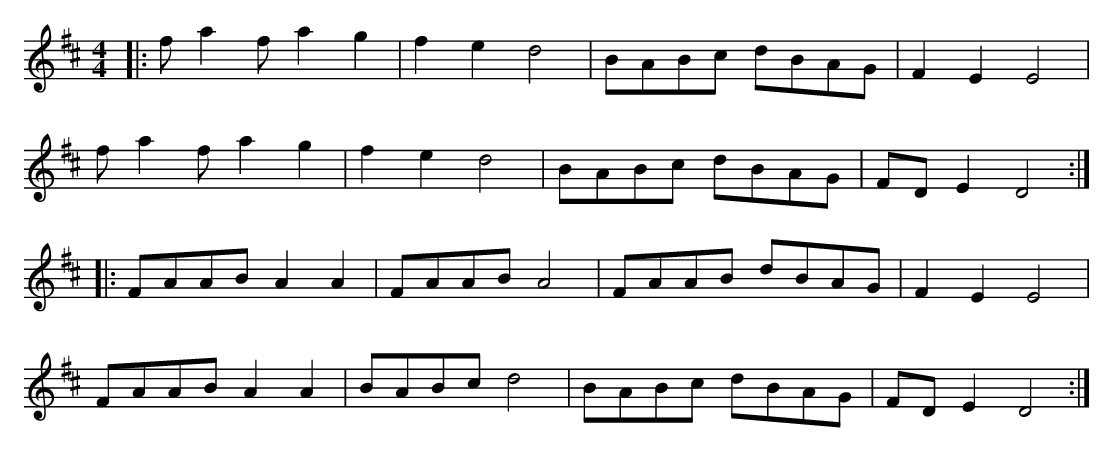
X:1
M:4/4
K:D
|: f a2 f a2 g2| f2 e2 d4| BABc dBAG| F2 E2 E4|
 f a2 f a2 g2| f2 e2 d4| BABc dBAG| FD E2 D4:|
|: FAAB A2 A2| FAAB A4| FAAB dBAG| F2 E2 E4|
 FAAB A2 A2| BABc d4| BABc dBAG| FD E2 D4:|
